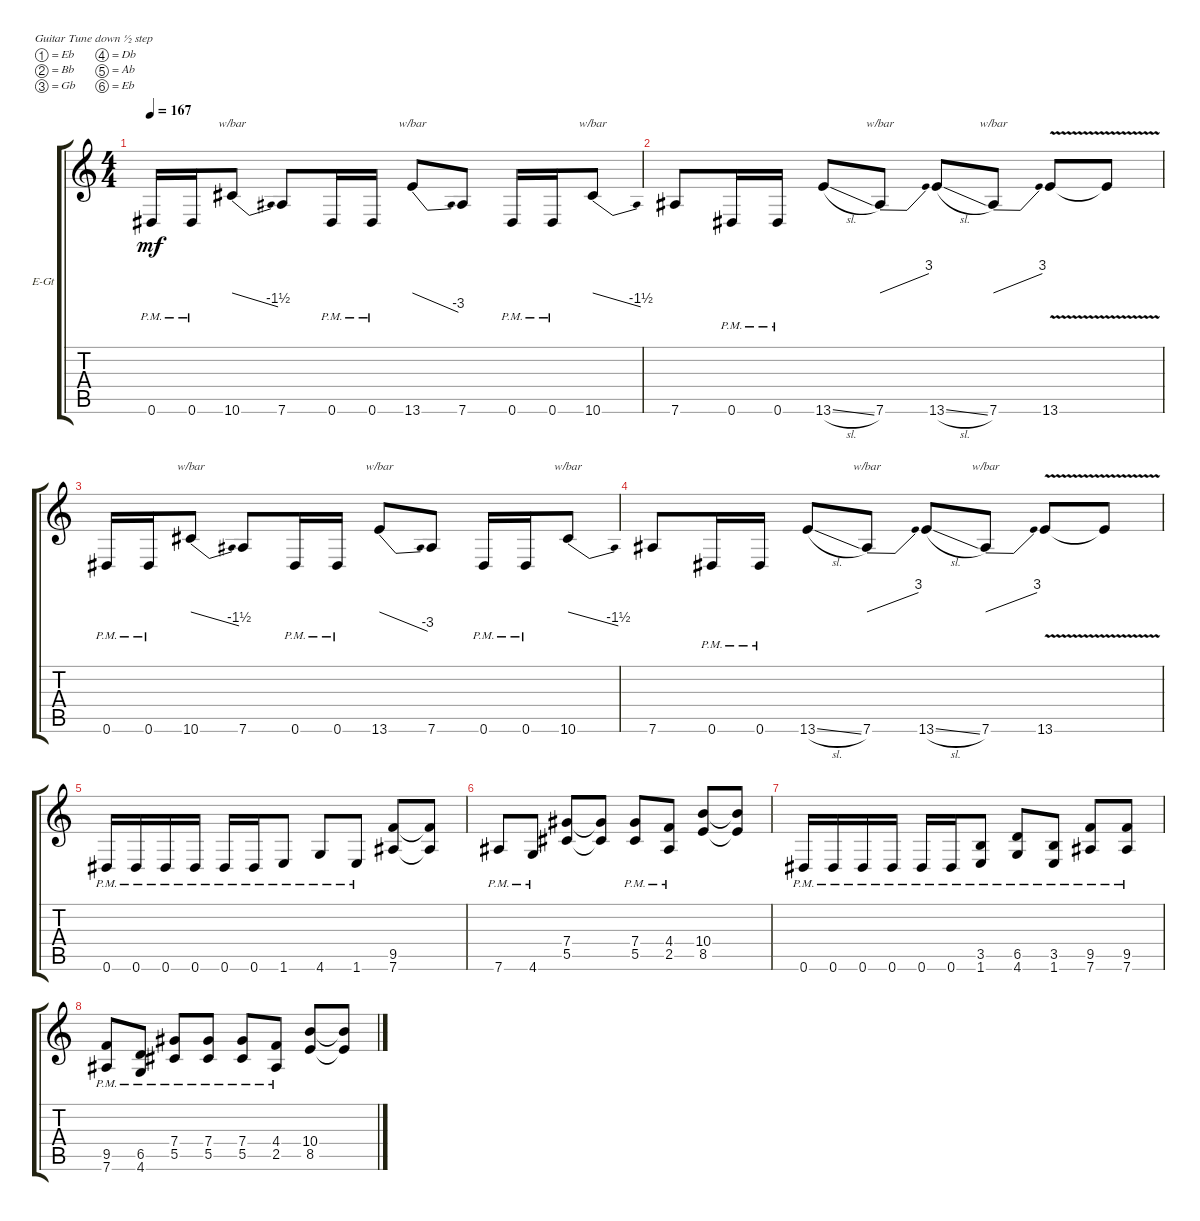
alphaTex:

\bracketExtendMode groupsimilarinstruments
\firstSystemTrackNameOrientation horizontal
\otherSystemsTrackNameOrientation horizontal
\track ("right" "E-Gt") {instrument distortionguitar}
\staff {score tabs}
\tuning (Eb4 Bb3 Gb3 Db3 Ab2 Eb2)
\ts (4 4)
\tempo 167
\clef g2
\ks c
0.6{pm}.16{dy mf} 0.6{pm}.16 10.6.8{tbe (dive default 48.6 0 60 -6)} 7.6.8 0.6{pm}.16 0.6{pm}.16 13.6.8{tbe (dive default 42 0 59.4 -12)} 7.6.8 0.6{pm}.16 0.6{pm}.16 10.6.8{tbe (dive default 41.4 0 60 -6)} |
7.6.8 0.6{pm}.16 0.6{pm}.16 13.6{sl}.8 7.6.8{tbe (dive default 46.199999999999996 0 60 12)} 13.6{sl}.8 7.6.8{tbe (dive default 51.6 0 60 12)} 13.6{v}.8 13.6{v t}.8 |
0.6{pm}.16 0.6{pm}.16 10.6.8{tbe (dive default 48.6 0 60 -6)} 7.6.8 0.6{pm}.16 0.6{pm}.16 13.6.8{tbe (dive default 42 0 59.4 -12)} 7.6.8 0.6{pm}.16 0.6{pm}.16 10.6.8{tbe (dive default 41.4 0 60 -6)} |
7.6.8 0.6{pm}.16 0.6{pm}.16 13.6{sl}.8 7.6.8{tbe (dive default 46.199999999999996 0 60 12)} 13.6{sl}.8 7.6.8{tbe (dive default 51.6 0 60 12)} 13.6{v}.8 13.6{v t}.8 |
0.6{pm}.16 0.6{pm}.16 0.6{pm}.16 0.6{pm}.16 0.6{pm}.16 0.6{pm}.16 1.6{pm}.8 4.6{pm}.8 1.6{pm}.8 (7.6 9.5).8 (7.6{t} 9.5{t}).8 |
7.6{pm}.8 4.6{pm}.8 (5.5 7.4).8 (5.5{t} 7.4{t}).8 (5.5{pm} 7.4{pm}).8 (2.5{pm} 4.4{pm}).8 (8.5 10.4).8 (8.5{t} 10.4{t}).8 |
0.6{pm}.16 0.6{pm}.16 0.6{pm}.16 0.6{pm}.16 0.6{pm}.16 0.6{pm}.16 (1.6{pm} 3.5{pm}).8 (4.6{pm} 6.5{pm}).8 (1.6{pm} 3.5{pm}).8 (7.6{pm} 9.5{pm}).8 (7.6{pm} 9.5{pm}).8 |
(7.6{pm} 9.5{pm}).8 (4.6{pm} 6.5{pm}).8 (5.5{pm} 7.4{pm}).8 (5.5{pm} 7.4{pm}).8 (5.5{pm} 7.4{pm}).8 (2.5{pm} 4.4{pm}).8 (8.5 10.4).8 (8.5{t} 10.4{t}).8
